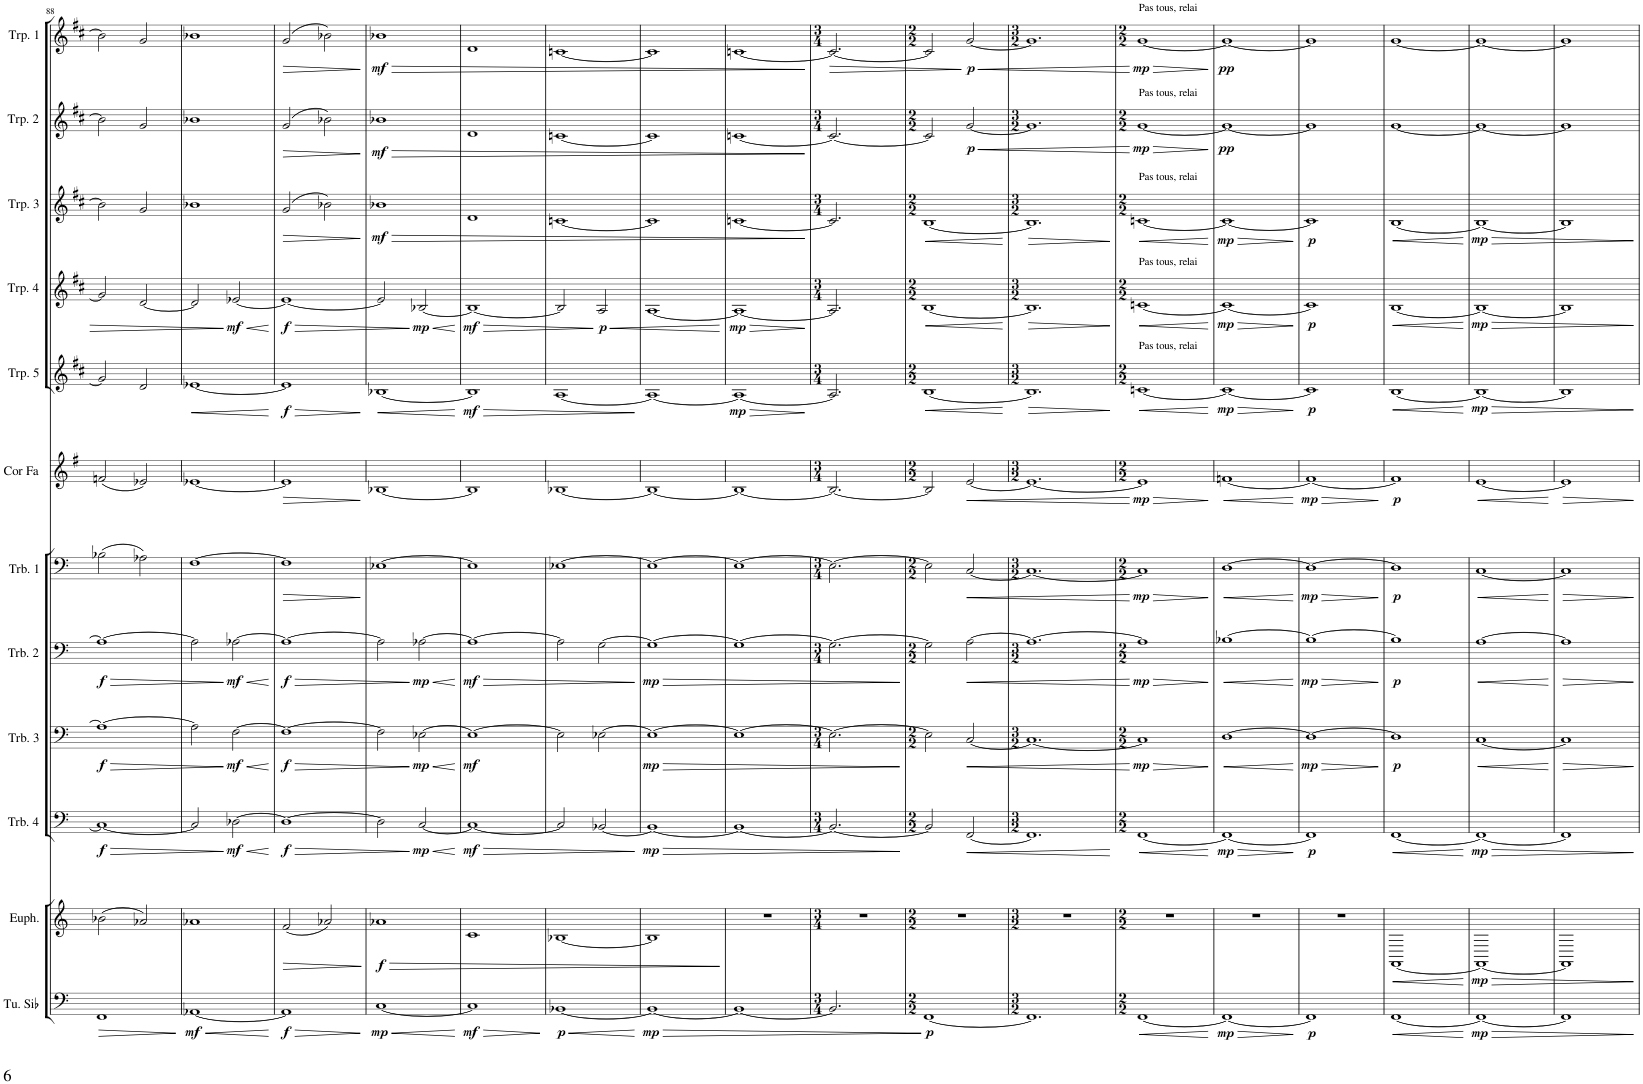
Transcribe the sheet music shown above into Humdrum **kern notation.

**kern	**dynam	**kern	**dynam	**kern	**dynam	**kern	**dynam	**kern	**dynam	**kern	**dynam	**kern	**dynam	**kern	**dynam	**kern	**dynam	**kern	**dynam	**kern	**dynam	**kern	**dynam
*part12	*part12	*part11	*part11	*part10	*part10	*part9	*part9	*part8	*part8	*part7	*part7	*part6	*part6	*part5	*part5	*part4	*part4	*part3	*part3	*part2	*part2	*part1	*part1
*staff12	*staff12	*staff11	*staff11	*staff10	*staff10	*staff9	*staff9	*staff8	*staff8	*staff7	*staff7	*staff6	*staff6	*staff5	*staff5	*staff4	*staff4	*staff3	*staff3	*staff2	*staff2	*staff1	*staff1
*I"Tuba en Sib	*	*I"Euphonium	*	*I"Trombone 4	*	*I"Trombone 3	*	*I"Trombone 2	*	*I"Trombone 1	*	*I"Cor en Fa	*	*I"Trompette 5	*	*I"Trompette 4	*	*I"Trompette 3	*	*I"Trompette 2	*	*I"Trompette 1	*
*I'Tu. Sib	*	*I'Euph.	*	*I'Trb. 4	*	*I'Trb. 3	*	*I'Trb. 2	*	*I'Trb. 1	*	*I'Cor Fa	*	*I'Trp. 5	*	*I'Trp. 4	*	*I'Trp. 3	*	*I'Trp. 2	*	*I'Trp. 1	*
!!LO:PB:g=z
*clefF4	*	*clefG2	*	*clefF4	*	*clefF4	*	*clefF4	*	*clefF4	*	*clefG2	*	*clefG2	*	*clefG2	*	*clefG2	*	*clefG2	*	*clefG2	*
*	*	*	*	*	*	*	*	*	*	*	*	*Trd4c7	*	*Trd1c2	*	*Trd1c2	*	*Trd1c2	*	*Trd1c2	*	*Trd1c2	*
*k[]	*	*k[]	*	*k[]	*	*k[]	*	*k[]	*	*k[]	*	*k[f#]	*	*k[f#c#]	*	*k[f#c#]	*	*k[f#c#]	*	*k[f#c#]	*	*k[f#c#]	*
*M2/2	*	*M2/2	*	*M2/2	*	*M2/2	*	*M2/2	*	*M2/2	*	*M2/2	*	*M2/2	*	*M2/2	*	*M2/2	*	*M2/2	*	*M2/2	*
=88	=88	=88	=88	=88	=88	=88	=88	=88	=88	=88	=88	=88	=88	=88	=88	=88	=88	=88	=88	=88	=88	=88	=88
!	!LO:HP:b	!	!	!	!LO:HP:b	!	!LO:HP:b	!	!LO:HP:b	!	!	!	!	!	!	!	!	!	!	!	!	!	!
!	!	!	!	!	!LO:DY:n=1:b	!	!LO:DY:n=1:b	!	!LO:DY:n=1:b	!	!	!	!	!	!	!	!	!	!	!	!	!	!
1FF	>	(2b-X\	.	1C_	> f	1A-_	> f	1A-_	> f	(2B-X\	.	(2fn/	.	2g/]	.	2g/]	.	2b-\]	.	2b-\]	.	2b-\]	.
.	.	2a-X/)	.	.	.	.	.	.	.	2A-X\)	.	2e-X/)	.	2d/	.	[2d/	.	2g/	.	2g/	.	2g/	.
.	]	.	.	.	.	.	.	.	.	.	.	.	.	.	.	.	.	.	.	.	.	.	.
=89	=89	=89	=89	=89	=89	=89	=89	=89	=89	=89	=89	=89	=89	=89	=89	=89	=89	=89	=89	=89	=89	=89	=89
!	!LO:HP:b	!	!	!	!	!	!	!	!	!	!	!	!	!	!LO:HP:b	!	!	!	!	!	!	!	!
!	!LO:DY:n=1:b	!	!	!	!	!	!	!	!	!	!	!	!	!	!	!	!	!	!	!	!	!	!
[1AA-X	< mf	1a-X	.	2C/]	.	2A-\]	.	2A-\]	.	[1F	.	[1e-X	.	[1e-X	<	2d/]	.	1b-X	.	1b-X	.	1b-X	.
!	!	!	!	!	!LO:HP:n=1:b	!	!LO:HP:n=1:b	!	!LO:HP:n=1:b	!	!	!	!	!	!	!	!LO:HP:b	!	!	!	!	!	!
!	!	!	!	!	!LO:DY:n=1:b	!	!LO:DY:n=1:b	!	!LO:DY:n=1:b	!	!	!	!	!	!	!	!LO:DY:n=1:b	!	!	!	!	!	!
.	.	.	.	[2D-X\	] < mf	[2F\	] < mf	[2A-X\	] < mf	.	.	.	.	.	.	[2e-X/	< mf	.	.	.	.	.	.
.	[	.	.	.	[	.	[	.	[	.	.	.	.	.	[	.	[	.	.	.	.	.	.
=90	=90	=90	=90	=90	=90	=90	=90	=90	=90	=90	=90	=90	=90	=90	=90	=90	=90	=90	=90	=90	=90	=90	=90
!	!LO:HP:b	!	!LO:HP:b	!	!LO:HP:b	!	!LO:HP:b	!	!LO:HP:b	!	!LO:HP:b	!	!LO:HP:b	!	!LO:HP:b	!	!LO:HP:b	!	!LO:HP:b	!	!LO:HP:b	!	!LO:HP:b
!	!LO:DY:n=1:b	!	!	!	!LO:DY:n=1:b	!	!LO:DY:n=1:b	!	!LO:DY:n=1:b	!	!	!	!	!	!LO:DY:n=1:b	!	!LO:DY:n=1:b	!	!	!	!	!	!
1AA-]	> f	(2f/	>	1D-_	> f	1F_	> f	1A-_	> f	1F]	>	1e-]	>	1e-]	> f	1e-_	> f	(2g/	>	(2g/	>	(2g/	>
.	.	2a-X/)	.	.	.	.	.	.	.	.	.	.	.	.	.	.	.	2b-X\)	.	2b-X\)	.	2b-X\)	.
.	]	.	]	.	.	.	.	.	.	.	]	.	]	.	]	.	.	.	]	.	]	.	]
=91	=91	=91	=91	=91	=91	=91	=91	=91	=91	=91	=91	=91	=91	=91	=91	=91	=91	=91	=91	=91	=91	=91	=91
!	!LO:HP:b	!	!LO:HP:b	!	!	!	!	!	!	!	!	!	!	!	!LO:HP:b	!	!	!	!LO:HP:b	!	!LO:HP:b	!	!LO:HP:b
!	!LO:DY:n=1:b	!	!LO:DY:n=1:b	!	!	!	!	!	!	!	!	!	!	!	!	!	!	!	!LO:DY:n=1:b	!	!LO:DY:n=1:b	!	!LO:DY:n=1:b
[1C	< mp	1a-X	> f	2D-\]	.	2F\]	.	2A-\]	.	[1E-X	.	[1B-X	.	[1B-X	<	2e-/]	.	1b-X	> mf	1b-X	> mf	1b-X	> mf
!	!	!	!	!	!LO:HP:n=1:b	!	!LO:HP:n=1:b	!	!LO:HP:n=1:b	!	!	!	!	!	!	!	!LO:HP:n=1:b	!	!	!	!	!	!
!	!	!	!	!	!LO:DY:n=1:b	!	!LO:DY:n=1:b	!	!LO:DY:n=1:b	!	!	!	!	!	!	!	!LO:DY:n=1:b	!	!	!	!	!	!
.	.	.	.	[2C/	] < mp	[2E-X\	] < mp	[2A-X\	] < mp	.	.	.	.	.	.	[2B-X/	] < mp	.	.	.	.	.	.
.	[	.	.	.	[	.	[	.	[	.	.	.	.	.	[	.	[	.	.	.	.	.	.
=92	=92	=92	=92	=92	=92	=92	=92	=92	=92	=92	=92	=92	=92	=92	=92	=92	=92	=92	=92	=92	=92	=92	=92
!	!LO:HP:b	!	!	!	!LO:HP:b	!	!	!	!LO:HP:b	!	!	!	!	!	!LO:HP:b	!	!LO:HP:b	!	!	!	!	!	!
!	!LO:DY:n=1:b	!	!	!	!LO:DY:n=1:b	!	!LO:DY:b	!	!LO:DY:n=1:b	!	!	!	!	!	!LO:DY:n=1:b	!	!LO:DY:n=1:b	!	!	!	!	!	!
1C]	> mf	1c	.	1C_	> mf	1E-_	mf	1A-_	> mf	1E-]	.	1B-]	.	1B-]	> mf	1B-_	> mf	1d	.	1d	.	1d	.
.	]	.	.	.	.	.	.	.	.	.	.	.	.	.	.	.	.	.	.	.	.	.	.
=93	=93	=93	=93	=93	=93	=93	=93	=93	=93	=93	=93	=93	=93	=93	=93	=93	=93	=93	=93	=93	=93	=93	=93
!	!LO:HP:b	!	!	!	!	!	!	!	!	!	!	!	!	!	!	!	!	!	!	!	!	!	!
!	!LO:DY:n=1:b	!	!	!	!	!	!	!	!	!	!	!	!	!	!	!	!	!	!	!	!	!	!
[1BB-X	< p	[1B-X	.	2C/]	.	2E-\]	.	2A-\]	.	[1E-X	.	[1B-X	.	[1A	.	2B-/]	.	[1cn	.	[1cn	.	[1cn	.
!	!	!	!	!	!	!	!	!	!	!	!	!	!	!	!	!	!LO:HP:n=1:b	!	!	!	!	!	!
!	!	!	!	!	!	!	!	!	!	!	!	!	!	!	!	!	!LO:DY:n=1:b	!	!	!	!	!	!
.	.	.	.	[2BB-X/	.	[2E-X\	.	[2G\	.	.	.	.	.	.	.	2A/	] < p	.	.	.	.	.	.
.	[	.	.	.	]	.	.	.	]	.	.	.	.	.	]	.	.	.	.	.	.	.	.
=94	=94	=94	=94	=94	=94	=94	=94	=94	=94	=94	=94	=94	=94	=94	=94	=94	=94	=94	=94	=94	=94	=94	=94
!	!LO:HP:b	!	!	!	!LO:HP:b	!	!LO:HP:b	!	!LO:HP:b	!	!	!	!	!	!	!	!	!	!	!	!	!	!
!	!LO:DY:n=1:b	!	!	!	!LO:DY:n=1:b	!	!LO:DY:n=1:b	!	!LO:DY:n=1:b	!	!	!	!	!	!	!	!	!	!	!	!	!	!
1BB-_	> mp	1B-]	.	1BB-_	> mp	1E-_	> mp	1G_	> mp	1E-_	.	1B-_	.	1A_	.	[1A	.	1c]	.	1c]	.	1c]	.
.	.	.	]	.	.	.	.	.	.	.	.	.	.	.	.	.	[	.	.	.	.	.	.
=95	=95	=95	=95	=95	=95	=95	=95	=95	=95	=95	=95	=95	=95	=95	=95	=95	=95	=95	=95	=95	=95	=95	=95
!	!	!	!	!	!	!	!	!	!	!	!	!	!	!	!LO:HP:b	!	!LO:HP:b	!	!	!	!	!	!
!	!	!	!	!	!	!	!	!	!	!	!	!	!	!	!LO:DY:n=1:b	!	!LO:DY:n=1:b	!	!	!	!	!	!
1BB-_	.	1r	.	1BB-_	.	1E-_	.	1G_	.	1E-_	.	1B-_	.	1A_	> mp	1A_	> mp	[1cn	.	[1cn	.	[1cn	.
.	.	.	.	.	.	.	.	.	.	.	.	.	.	.	]	.	]	.	]	.	]	.	]
=96	=96	=96	=96	=96	=96	=96	=96	=96	=96	=96	=96	=96	=96	=96	=96	=96	=96	=96	=96	=96	=96	=96	=96
*M3/4	*	*M3/4	*	*M3/4	*	*M3/4	*	*M3/4	*	*M3/4	*	*M3/4	*	*M3/4	*	*M3/4	*	*M3/4	*	*M3/4	*	*M3/4	*
!	!	!	!	!	!	!	!	!	!	!	!	!	!	!	!	!	!	!	!	!	!	!	!LO:HP:b
2.BB-/]	.	2.r	.	2.BB-/_	.	2.E-\_	.	2.G\_	.	2.E-\_	.	2.B-/_	.	2.A/]	.	2.A/]	.	2.c/]	.	2.c/_	.	2.c/_	>
.	]	.	.	.	]	.	]	.	]	.	.	.	.	.	.	.	.	.	.	.	.	.	.
=97	=97	=97	=97	=97	=97	=97	=97	=97	=97	=97	=97	=97	=97	=97	=97	=97	=97	=97	=97	=97	=97	=97	=97
*M2/2	*	*M2/2	*	*M2/2	*	*M2/2	*	*M2/2	*	*M2/2	*	*M2/2	*	*M2/2	*	*M2/2	*	*M2/2	*	*M2/2	*	*M2/2	*
!	!LO:DY:b	!	!	!	!	!	!	!	!	!	!	!	!	!	!LO:HP:b	!	!LO:HP:b	!	!LO:HP:b	!	!	!	!
[1FF	p	1r	.	2BB-/]	.	2E-\]	.	2G\]	.	2E-\]	.	2B-/]	.	[1B	<	[1B	<	[1B	<	2c/]	.	2c/]	.
!	!	!	!	!	!LO:HP:b	!	!LO:HP:b	!	!LO:HP:b	!	!LO:HP:b	!	!LO:HP:b	!	!	!	!	!	!	!	!LO:HP:b	!	!LO:HP:n=1:b
!	!	!	!	!	!	!	!	!	!	!	!	!	!	!	!	!	!	!	!	!	!LO:DY:n=1:b	!	!LO:DY:n=1:b
.	.	.	.	[2FF/	<	[2C/	<	[2A\	<	[2C/	<	[2e/	<	.	.	.	.	.	.	[2g/	< p	[2g/	] < p
.	.	.	.	.	.	.	.	.	.	.	.	.	.	.	[	.	[	.	[	.	.	.	.
=98	=98	=98	=98	=98	=98	=98	=98	=98	=98	=98	=98	=98	=98	=98	=98	=98	=98	=98	=98	=98	=98	=98	=98
*M3/2	*	*M3/2	*	*M3/2	*	*M3/2	*	*M3/2	*	*M3/2	*	*M3/2	*	*M3/2	*	*M3/2	*	*M3/2	*	*M3/2	*	*M3/2	*
!	!	!	!	!	!	!	!	!	!	!	!	!	!	!	!LO:HP:b	!	!LO:HP:b	!	!LO:HP:b	!	!	!	!
1.FF]	.	1.r	.	1.FF]	.	1.C_	.	1.A_	.	1.C_	.	1.e_	.	1.B]	>	1.B]	>	1.B]	>	1.g]	.	1.g]	.
.	.	.	.	.	[	.	[	.	[	.	[	.	[	.	]	.	]	.	]	.	[	.	[
=99	=99	=99	=99	=99	=99	=99	=99	=99	=99	=99	=99	=99	=99	=99	=99	=99	=99	=99	=99	=99	=99	=99	=99
*M2/2	*	*M2/2	*	*M2/2	*	*M2/2	*	*M2/2	*	*M2/2	*	*M2/2	*	*M2/2	*	*M2/2	*	*M2/2	*	*M2/2	*	*M2/2	*
!	!	!	!	!	!	!	!	!	!	!	!	!	!	!	!	!	!	!	!	!	!	!LO:TX:a:t=Pas tous, relai	!
!	!	!	!	!	!	!	!	!	!	!	!	!	!	!	!	!	!	!	!	!LO:TX:a:t=Pas tous, relai	!	!	!
!	!	!	!	!	!	!	!	!	!	!	!	!	!	!	!	!	!	!LO:TX:a:t=Pas tous, relai	!	!	!	!	!
!	!	!	!	!	!	!	!	!	!	!	!	!	!	!	!	!LO:TX:a:t=Pas tous, relai	!	!	!	!	!	!	!
!	!	!	!	!	!	!	!	!	!	!	!	!	!	!LO:TX:a:t=Pas tous, relai	!	!	!	!	!	!	!	!	!
!	!LO:HP:b	!	!	!	!LO:HP:b	!	!LO:HP:b	!	!LO:HP:b	!	!LO:HP:b	!	!LO:HP:b	!	!LO:HP:b	!	!LO:HP:b	!	!LO:HP:b	!	!LO:HP:b	!	!LO:HP:b
!	!	!	!	!	!	!	!LO:DY:n=1:b	!	!LO:DY:n=1:b	!	!LO:DY:n=1:b	!	!LO:DY:n=1:b	!	!	!	!	!	!	!	!LO:DY:n=1:b	!	!LO:DY:n=1:b
[1FF	<	1r	.	[1FF	<	1C]	> mp	1A]	> mp	1C]	> mp	1e]	> mp	[1cn	<	[1cn	<	[1cn	<	[1g	> mp	[1g	> mp
.	[	.	.	.	[	.	]	.	]	.	]	.	]	.	[	.	[	.	[	.	]	.	]
=100	=100	=100	=100	=100	=100	=100	=100	=100	=100	=100	=100	=100	=100	=100	=100	=100	=100	=100	=100	=100	=100	=100	=100
!	!LO:HP:b	!	!	!	!LO:HP:b	!	!LO:HP:b	!	!LO:HP:b	!	!LO:HP:b	!	!LO:HP:b	!	!LO:HP:b	!	!LO:HP:b	!	!LO:HP:b	!	!	!	!
!	!LO:DY:n=1:b	!	!	!	!LO:DY:n=1:b	!	!	!	!	!	!	!	!	!	!LO:DY:n=1:b	!	!LO:DY:n=1:b	!	!LO:DY:n=1:b	!	!LO:DY:b	!	!LO:DY:b
1FF_	> mp	1r	.	1FF_	> mp	[1D	<	[1B-X	<	[1D	<	[1fn	<	1c_	> mp	1c_	> mp	1c_	> mp	1g_	pp	1g_	pp
.	]	.	.	.	]	.	[	.	[	.	[	.	[	.	]	.	]	.	]	.	.	.	.
=101	=101	=101	=101	=101	=101	=101	=101	=101	=101	=101	=101	=101	=101	=101	=101	=101	=101	=101	=101	=101	=101	=101	=101
!	!LO:DY:b	!	!	!	!LO:DY:b	!	!LO:HP:b	!	!LO:HP:b	!	!LO:HP:b	!	!LO:HP:b	!	!	!	!	!	!	!	!	!	!
!	!	!	!	!	!	!	!LO:DY:n=1:b	!	!LO:DY:n=1:b	!	!LO:DY:n=1:b	!	!LO:DY:n=1:b	!	!LO:DY:b	!	!LO:DY:b	!	!LO:DY:b	!	!	!	!
1FF]	p	1r	.	1FF]	p	1D_	> mp	1B-_	> mp	1D_	> mp	1f_	> mp	1c]	p	1c]	p	1c]	p	1g]	.	1g]	.
.	.	.	.	.	.	.	]	.	]	.	]	.	]	.	.	.	.	.	.	.	.	.	.
=102	=102	=102	=102	=102	=102	=102	=102	=102	=102	=102	=102	=102	=102	=102	=102	=102	=102	=102	=102	=102	=102	=102	=102
!	!LO:HP:b	!	!LO:HP:b	!	!LO:HP:b	!	!LO:DY:b	!	!LO:DY:b	!	!LO:DY:b	!	!LO:DY:b	!	!LO:HP:b	!	!LO:HP:b	!	!LO:HP:b	!	!	!	!
[1FF	<	[1FF	<	[1FF	<	1D]	p	1B-]	p	1D]	p	1f]	p	[1B	<	[1B	<	[1B	<	[1g	.	[1g	.
.	[	.	[	.	[	.	.	.	.	.	.	.	.	.	[	.	[	.	[	.	.	.	.
=103	=103	=103	=103	=103	=103	=103	=103	=103	=103	=103	=103	=103	=103	=103	=103	=103	=103	=103	=103	=103	=103	=103	=103
!	!LO:HP:b	!	!LO:HP:b	!	!LO:HP:b	!	!LO:HP:b	!	!LO:HP:b	!	!LO:HP:b	!	!LO:HP:b	!	!LO:HP:b	!	!LO:HP:b	!	!LO:HP:b	!	!	!	!
!	!LO:DY:n=1:b	!	!LO:DY:n=1:b	!	!LO:DY:n=1:b	!	!	!	!	!	!	!	!	!	!LO:DY:n=1:b	!	!LO:DY:n=1:b	!	!LO:DY:n=1:b	!	!	!	!
1FF_	> mp	1FF_	> mp	1FF_	> mp	[1C	<	[1A	<	[1C	<	[1e	<	1B_	> mp	1B_	> mp	1B_	> mp	1g_	.	1g_	.
.	.	.	.	.	.	.	[	.	[	.	[	.	[	.	.	.	.	.	.	.	.	.	.
=104	=104	=104	=104	=104	=104	=104	=104	=104	=104	=104	=104	=104	=104	=104	=104	=104	=104	=104	=104	=104	=104	=104	=104
!	!	!	!	!	!	!	!LO:HP:b	!	!LO:HP:b	!	!LO:HP:b	!	!LO:HP:b	!	!	!	!	!	!	!	!	!	!
1FF]	.	1FF]	.	1FF]	.	1C]	>	1A]	>	1C]	>	1e]	>	1B]	.	1B]	.	1B]	.	1g]	.	1g]	.
.	]	.	]	.	]	.	]	.	]	.	]	.	]	.	]	.	]	.	]	.	.	.	.
=	=	=	=	=	=	=	=	=	=	=	=	=	=	=	=	=	=	=	=	=	=	=	=
*-	*-	*-	*-	*-	*-	*-	*-	*-	*-	*-	*-	*-	*-	*-	*-	*-	*-	*-	*-	*-	*-	*-	*-
